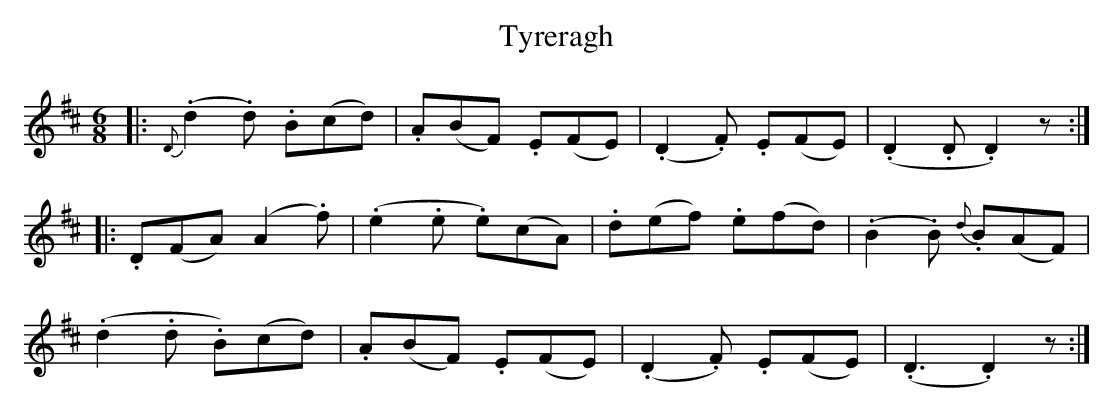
X:1
T: Tyreragh
M: 6/8
L: 1/8
K: Dmaj
|:{D}(.d2.d) .B(cd)|.A(BF) .E(FE)|(.D2.F) .E(FE)|(.D2.D .D2)z:|
|:.D(FA) ([A2] .f)|(.e2.e .e)(cA)|.d(ef) .e(fd)|(.B2.B) {d}.B(AF)|
(.d2.d .B)(cd)|.A(BF) .E(FE)|(.D2.F) .E(FE)|(.D3 .D2)z:|
